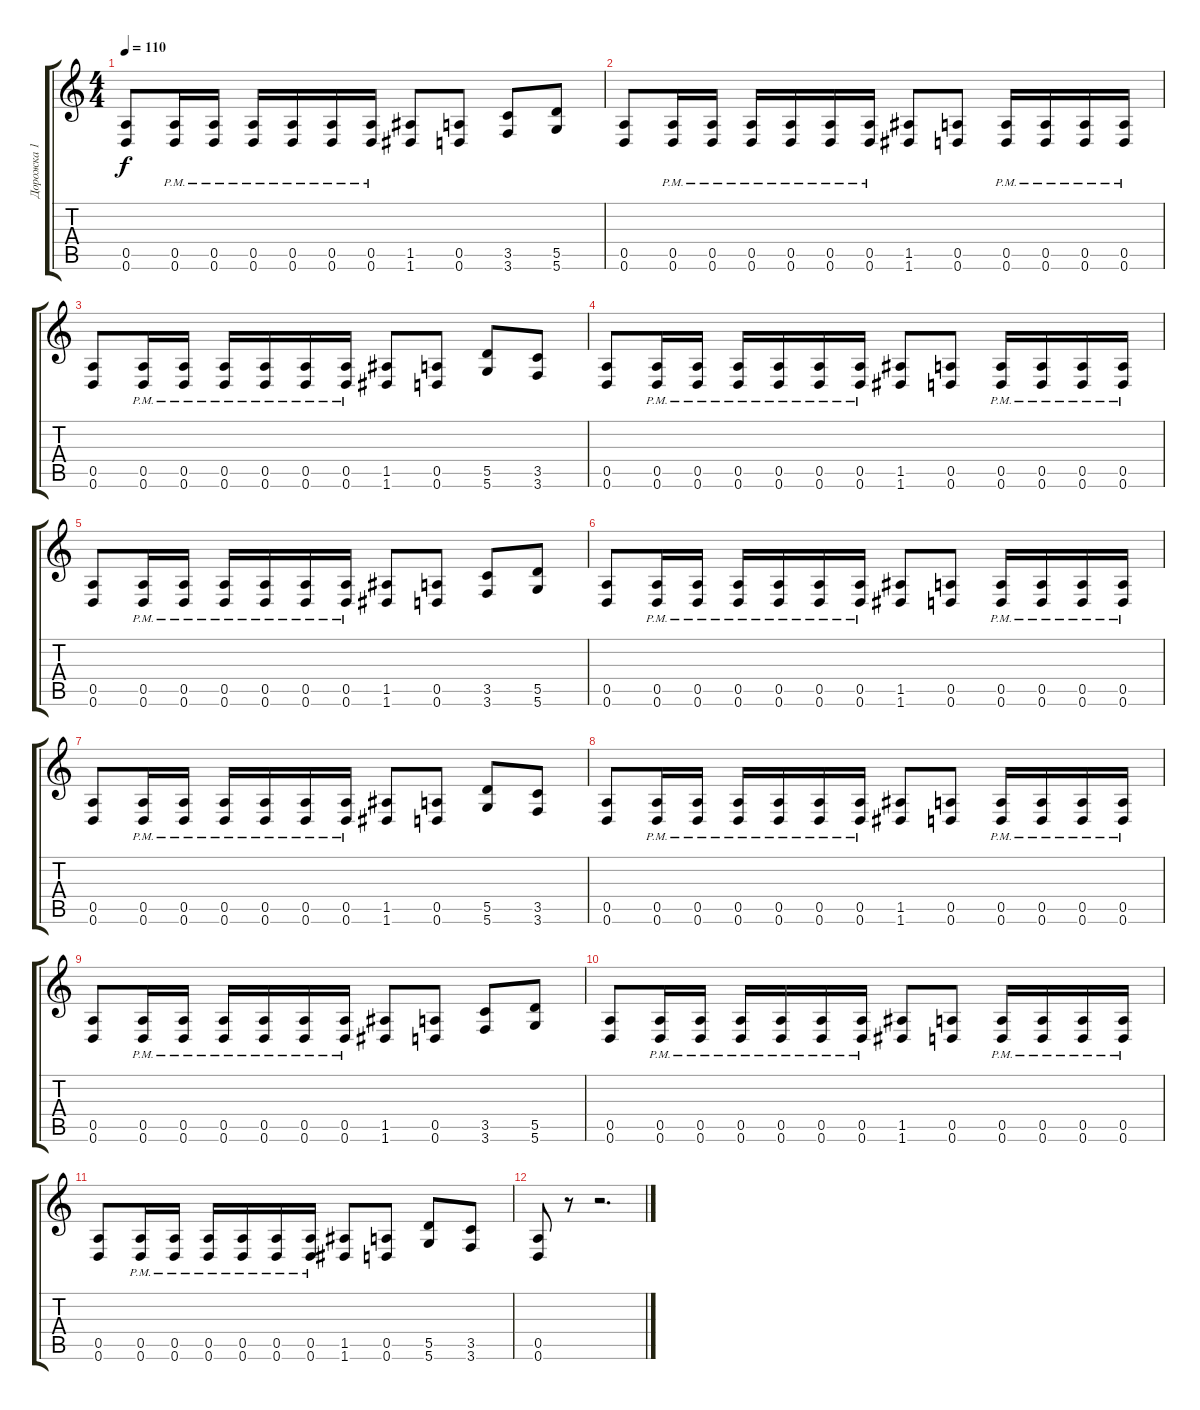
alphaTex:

\track ("Дорожка 1" "Дорожка 1") {instrument overdrivenguitar}
\staff {score tabs}
\tuning (E4 B3 G3 D3 A2 D2) {hide}
\ts (4 4)
\tempo 110
\clef g2
\ks c
(0.5 0.6).8{dy f} (0.5{pm} 0.6{pm}).16 (0.5{pm} 0.6{pm}).16 (0.5{pm} 0.6{pm}).16 (0.5{pm} 0.6{pm}).16 (0.5{pm} 0.6{pm}).16 (0.5{pm} 0.6{pm}).16 (1.5 1.6).8 (0.5 0.6).8 (3.5 3.6).8 (5.5 5.6).8 |
(0.5 0.6).8 (0.5{pm} 0.6{pm}).16 (0.5{pm} 0.6{pm}).16 (0.5{pm} 0.6{pm}).16 (0.5{pm} 0.6{pm}).16 (0.5{pm} 0.6{pm}).16 (0.5{pm} 0.6{pm}).16 (1.5 1.6).8 (0.5 0.6).8 (0.5{pm} 0.6{pm}).16 (0.5{pm} 0.6{pm}).16 (0.5{pm} 0.6{pm}).16 (0.5{pm} 0.6{pm}).16 |
(0.5 0.6).8 (0.5{pm} 0.6{pm}).16 (0.5{pm} 0.6{pm}).16 (0.5{pm} 0.6{pm}).16 (0.5{pm} 0.6{pm}).16 (0.5{pm} 0.6{pm}).16 (0.5{pm} 0.6{pm}).16 (1.5 1.6).8 (0.5 0.6).8 (5.5 5.6).8 (3.5 3.6).8 |
(0.5 0.6).8 (0.5{pm} 0.6{pm}).16 (0.5{pm} 0.6{pm}).16 (0.5{pm} 0.6{pm}).16 (0.5{pm} 0.6{pm}).16 (0.5{pm} 0.6{pm}).16 (0.5{pm} 0.6{pm}).16 (1.5 1.6).8 (0.5 0.6).8 (0.5{pm} 0.6{pm}).16 (0.5{pm} 0.6{pm}).16 (0.5{pm} 0.6{pm}).16 (0.5{pm} 0.6{pm}).16 |
(0.5 0.6).8 (0.5{pm} 0.6{pm}).16 (0.5{pm} 0.6{pm}).16 (0.5{pm} 0.6{pm}).16 (0.5{pm} 0.6{pm}).16 (0.5{pm} 0.6{pm}).16 (0.5{pm} 0.6{pm}).16 (1.5 1.6).8 (0.5 0.6).8 (3.5 3.6).8 (5.5 5.6).8 |
(0.5 0.6).8 (0.5{pm} 0.6{pm}).16 (0.5{pm} 0.6{pm}).16 (0.5{pm} 0.6{pm}).16 (0.5{pm} 0.6{pm}).16 (0.5{pm} 0.6{pm}).16 (0.5{pm} 0.6{pm}).16 (1.5 1.6).8 (0.5 0.6).8 (0.5{pm} 0.6{pm}).16 (0.5{pm} 0.6{pm}).16 (0.5{pm} 0.6{pm}).16 (0.5{pm} 0.6{pm}).16 |
(0.5 0.6).8 (0.5{pm} 0.6{pm}).16 (0.5{pm} 0.6{pm}).16 (0.5{pm} 0.6{pm}).16 (0.5{pm} 0.6{pm}).16 (0.5{pm} 0.6{pm}).16 (0.5{pm} 0.6{pm}).16 (1.5 1.6).8 (0.5 0.6).8 (5.5 5.6).8 (3.5 3.6).8 |
(0.5 0.6).8 (0.5{pm} 0.6{pm}).16 (0.5{pm} 0.6{pm}).16 (0.5{pm} 0.6{pm}).16 (0.5{pm} 0.6{pm}).16 (0.5{pm} 0.6{pm}).16 (0.5{pm} 0.6{pm}).16 (1.5 1.6).8 (0.5 0.6).8 (0.5{pm} 0.6{pm}).16 (0.5{pm} 0.6{pm}).16 (0.5{pm} 0.6{pm}).16 (0.5{pm} 0.6{pm}).16 |
(0.5 0.6).8 (0.5{pm} 0.6{pm}).16 (0.5{pm} 0.6{pm}).16 (0.5{pm} 0.6{pm}).16 (0.5{pm} 0.6{pm}).16 (0.5{pm} 0.6{pm}).16 (0.5{pm} 0.6{pm}).16 (1.5 1.6).8 (0.5 0.6).8 (3.5 3.6).8 (5.5 5.6).8 |
(0.5 0.6).8 (0.5{pm} 0.6{pm}).16 (0.5{pm} 0.6{pm}).16 (0.5{pm} 0.6{pm}).16 (0.5{pm} 0.6{pm}).16 (0.5{pm} 0.6{pm}).16 (0.5{pm} 0.6{pm}).16 (1.5 1.6).8 (0.5 0.6).8 (0.5{pm} 0.6{pm}).16 (0.5{pm} 0.6{pm}).16 (0.5{pm} 0.6{pm}).16 (0.5{pm} 0.6{pm}).16 |
(0.5 0.6).8 (0.5{pm} 0.6{pm}).16 (0.5{pm} 0.6{pm}).16 (0.5{pm} 0.6{pm}).16 (0.5{pm} 0.6{pm}).16 (0.5{pm} 0.6{pm}).16 (0.5{pm} 0.6{pm}).16 (1.5 1.6).8 (0.5 0.6).8 (5.5 5.6).8 (3.5 3.6).8 |
(0.5 0.6).8 r.8 r.2{d}
